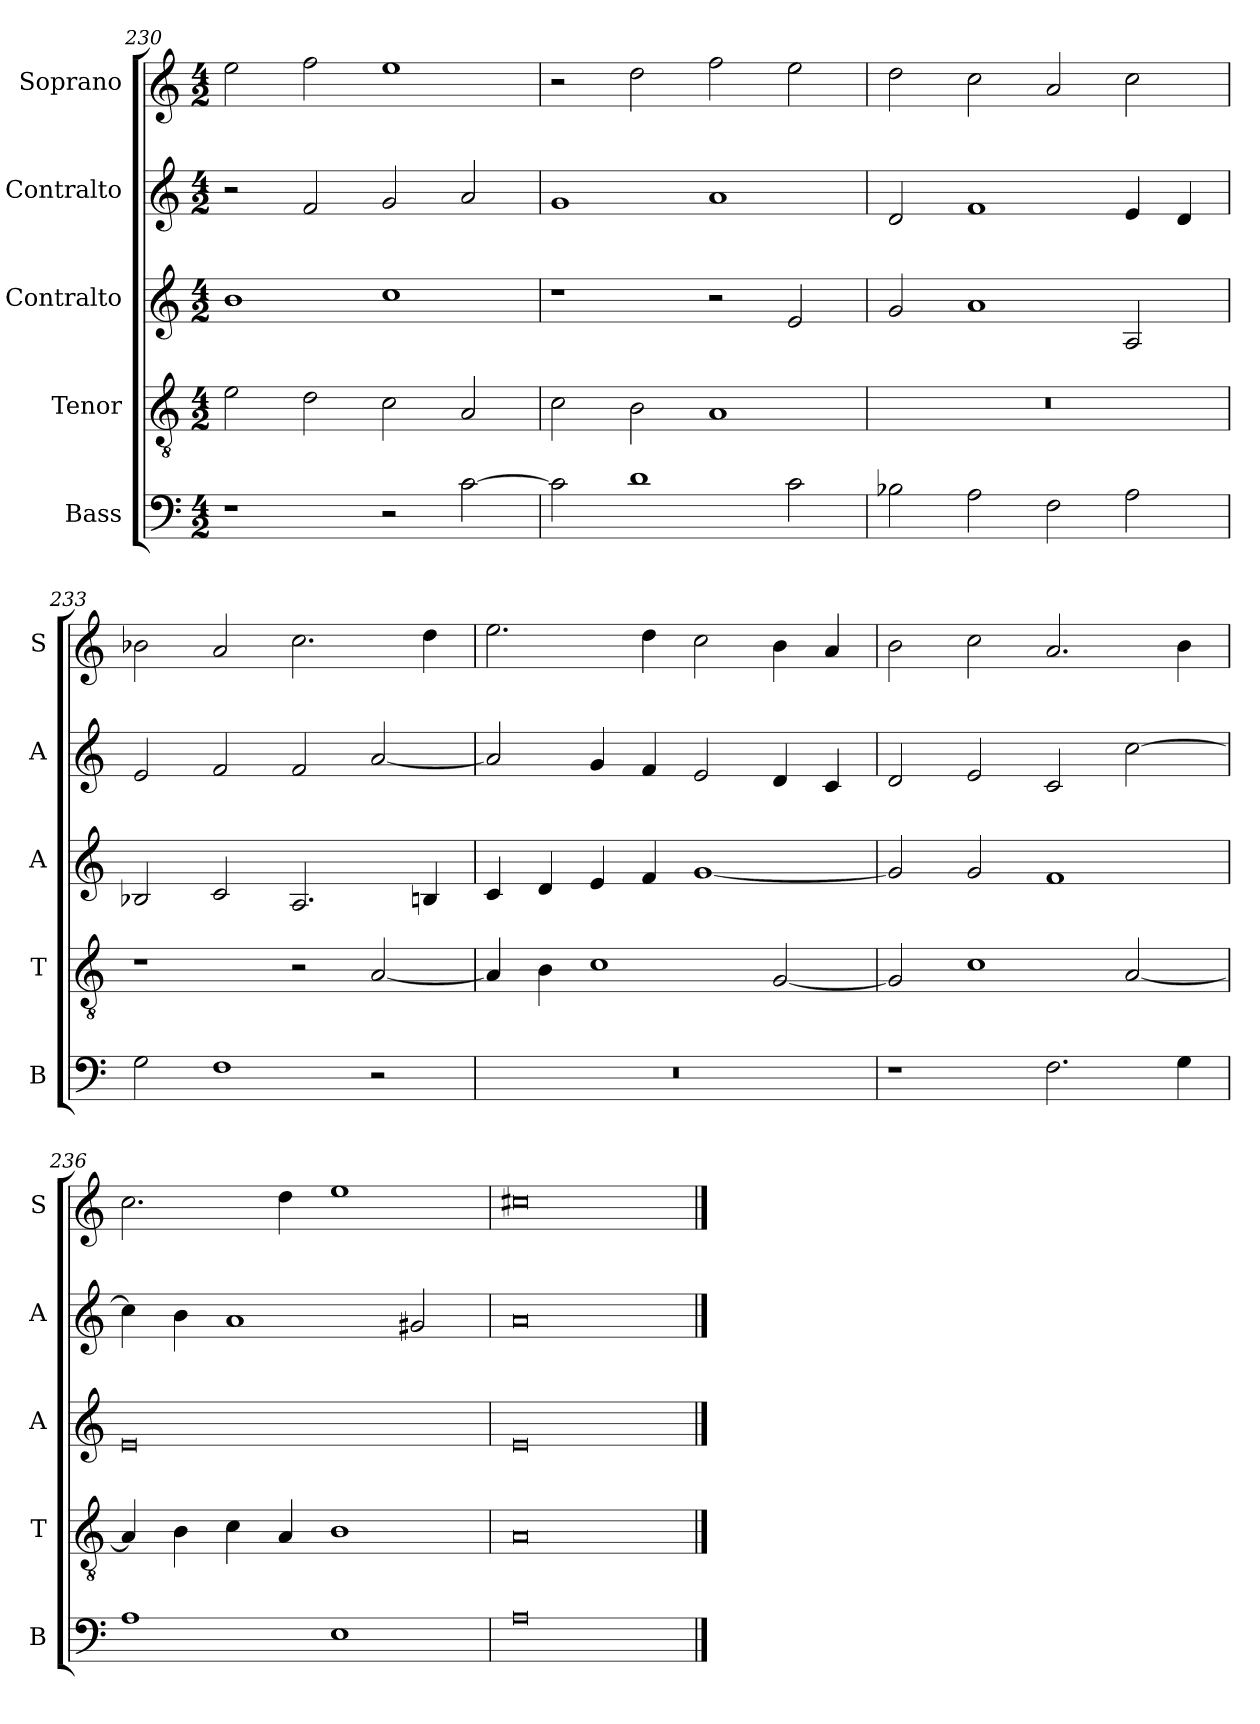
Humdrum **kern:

**kern	**kern	**kern	**kern	**kern
*part5	*part4	*part3	*part2	*part1
*staff5	*staff4	*staff3	*staff2	*staff1
*I"Bass	*I"Tenor	*I"Contralto	*I"Contralto	*I"Soprano
*I'B	*I'T	*I'A	*I'A	*I'S
*clefF4	*clefGv2	*clefG2	*clefG2	*clefG2
*k[]	*k[]	*k[]	*k[]	*k[]
*A:aeo	*A:aeo	*A:aeo	*A:aeo	*A:aeo
*M4/2	*M4/2	*M4/2	*M4/2	*M4/2
=230	=230	=230	=230	=230
1r	2e	1b	2r	2ee
.	2d	.	2f	2ff
2r	2c	1cc	2g	1ee
[2c	2A	.	2a	.
=231	=231	=231	=231	=231
2c]	2c	1r	1g	2r
1d	2B	.	.	2dd
.	1A	2r	1a	2ff
2c	.	2e	.	2ee
=232	=232	=232	=232	=232
2B-X	0r	2g	2d	2dd
2A	.	1a	1f	2cc
2F	.	.	.	2a
2A	.	2A	4e	2cc
.	.	.	4d	.
=233	=233	=233	=233	=233
2G	1r	2B-X	2e	2b-X
1F	.	2c	2f	2a
.	2r	2.A	2f	2.cc
2r	[2A	.	[2a	.
.	.	4Bn	.	4dd
=234	=234	=234	=234	=234
0r	4A]	4c	2a]	2.ee
.	4B	4d	.	.
.	1c	4e	4g	.
.	.	4f	4f	4dd
.	.	[1g	2e	2cc
.	[2G	.	4d	4b
.	.	.	4c	4a
=235	=235	=235	=235	=235
1r	2G]	2g]	2d	2b
.	1c	2g	2e	2cc
2.F	.	1f	2c	2.a
.	[2A	.	[2cc	.
4G	.	.	.	4b
=236	=236	=236	=236	=236
1A	4A]	0e	4cc]	2.cc
.	4B	.	4b	.
.	4c	.	1a	.
.	4A	.	.	4dd
1E	1B	.	.	1ee
.	.	.	2g#X	.
=237	=237	=237	=237	=237
0A	0A	0e	0a	0cc#X
==	==	==	==	==
*-	*-	*-	*-	*-
